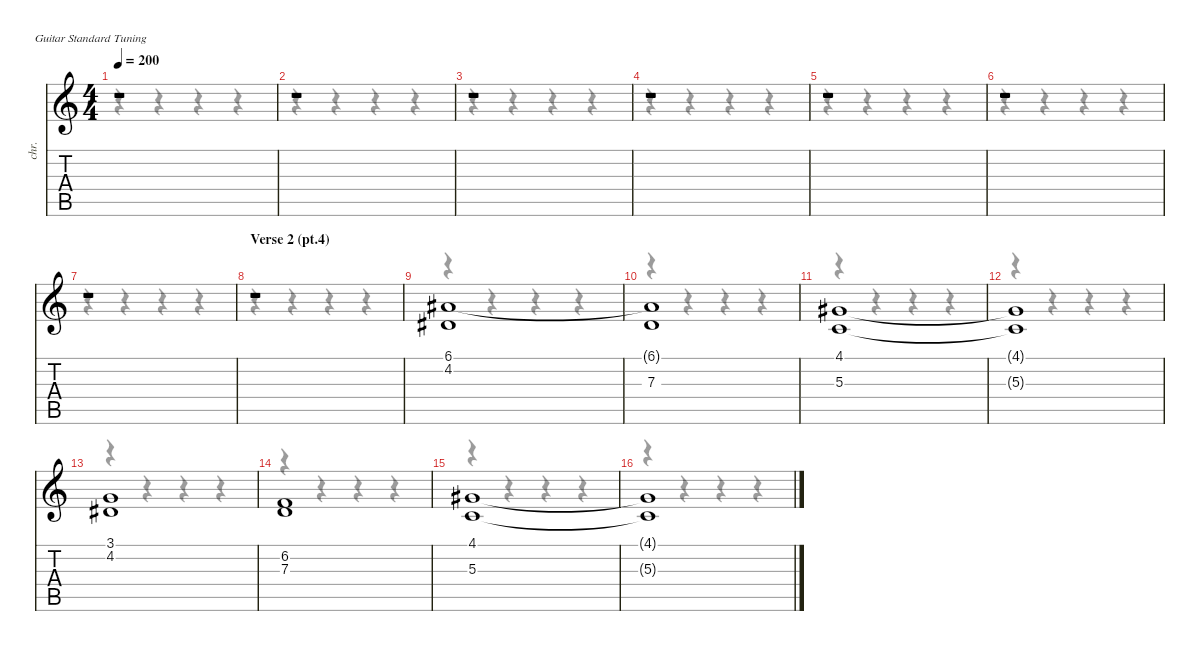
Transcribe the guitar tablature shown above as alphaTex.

\defaultSystemsLayout 4
\hideDynamics
\bracketExtendMode nobrackets
\otherSystemsTrackNameOrientation horizontal
\track ("Herman/Sam (Backing Vocals)" "chr.") {instrument choiraahs}
\staff {score tabs}
\tuning (E4 B3 G3 D3 A2 E2)
\voice
\ts (4 4)
\tempo 200
\clef g2
\ks c
r.1{dy f} |
r.1 |
r.1 |
r.1 |
r.1 |
r.1 |
r.1 |
\section ("" "Verse 2 (pt.4)")
r.1 |
(6.1{acc #} 4.2{acc #}).1 |
(6.1{t acc #} 7.3).1 |
(4.1{acc #} 5.3).1 |
(4.1{t acc #} 5.3{t}).1 |
(3.1 4.2{acc #}).1 |
(6.2 7.3).1 |
(4.1{acc #} 5.3).1 |
(4.1{t acc #} 5.3{t}).1
\voice
\clef g2
\ottava regular
\simile none
\ks c
r.4{dy mf} r.4 r.4 r.4 |
r.4 r.4 r.4 r.4 |
r.4 r.4 r.4 r.4 |
r.4 r.4 r.4 r.4 |
r.4 r.4 r.4 r.4 |
r.4 r.4 r.4 r.4 |
r.4 r.4 r.4 r.4 |
r.4 r.4 r.4 r.4 |
r.4 r.4 r.4 r.4 |
r.4 r.4 r.4 r.4 |
r.4 r.4 r.4 r.4 |
r.4 r.4 r.4 r.4 |
r.4 r.4 r.4 r.4 |
r.4 r.4 r.4 r.4 |
r.4 r.4 r.4 r.4 |
r.4 r.4 r.4 r.4
